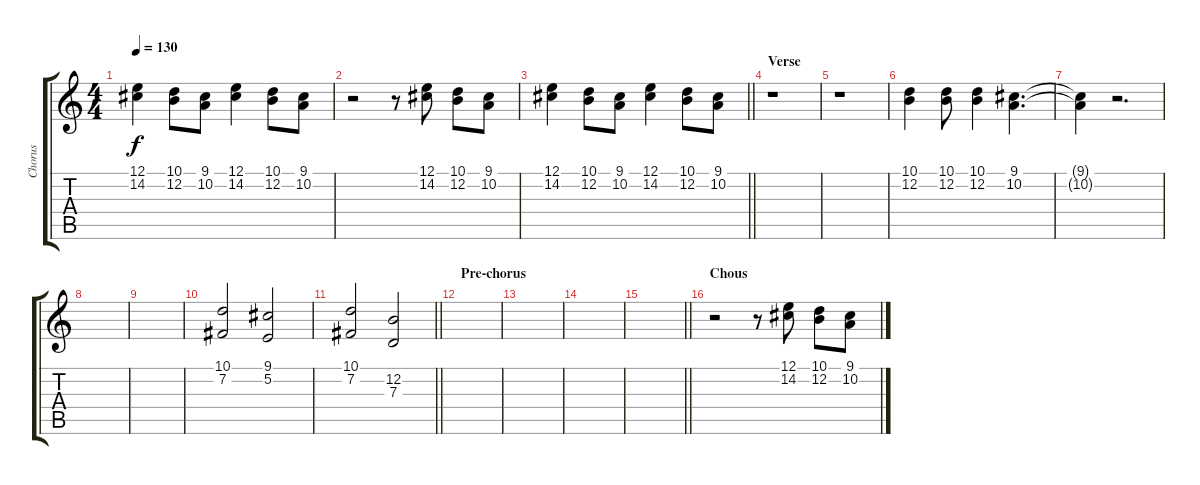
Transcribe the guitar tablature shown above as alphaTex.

\track ("Chorus" "Chorus") {instrument voiceoohs}
\staff {score tabs}
\tuning (E4 B3 G3 D3 A2 E2) {hide}
\ts (4 4)
\tempo 130
\clef g2
\ks c
(12.1 14.2).4{dy f} (10.1 12.2).8 (9.1 10.2).8 (12.1 14.2).4 (10.1 12.2).8 (9.1 10.2).8 |
r.2 r.8 (12.1 14.2).8 (10.1 12.2).8 (9.1 10.2).8 |
\barLineRight lightlight
(12.1 14.2).4 (10.1 12.2).8 (9.1 10.2).8 (12.1 14.2).4 (10.1 12.2).8 (9.1 10.2).8 |
\section ("" "Verse")
r.1 |
r.1 |
(10.1 12.2).4 (10.1 12.2).8 (10.1 12.2).4 (9.1 10.2).4{d} |
(9.1{t} 10.2{t}).4 r.2{d} |
|
|
(10.1 7.2).2 (9.1 5.2).2 |
\barLineRight lightlight
(10.1 7.2).2 (12.2 7.3).2 |
\section ("" "Pre-chorus")
|
|
|
\barLineRight lightlight
|
\section ("" "Chous")
r.2 r.8 (12.1 14.2).8 (10.1 12.2).8 (9.1 10.2).8
